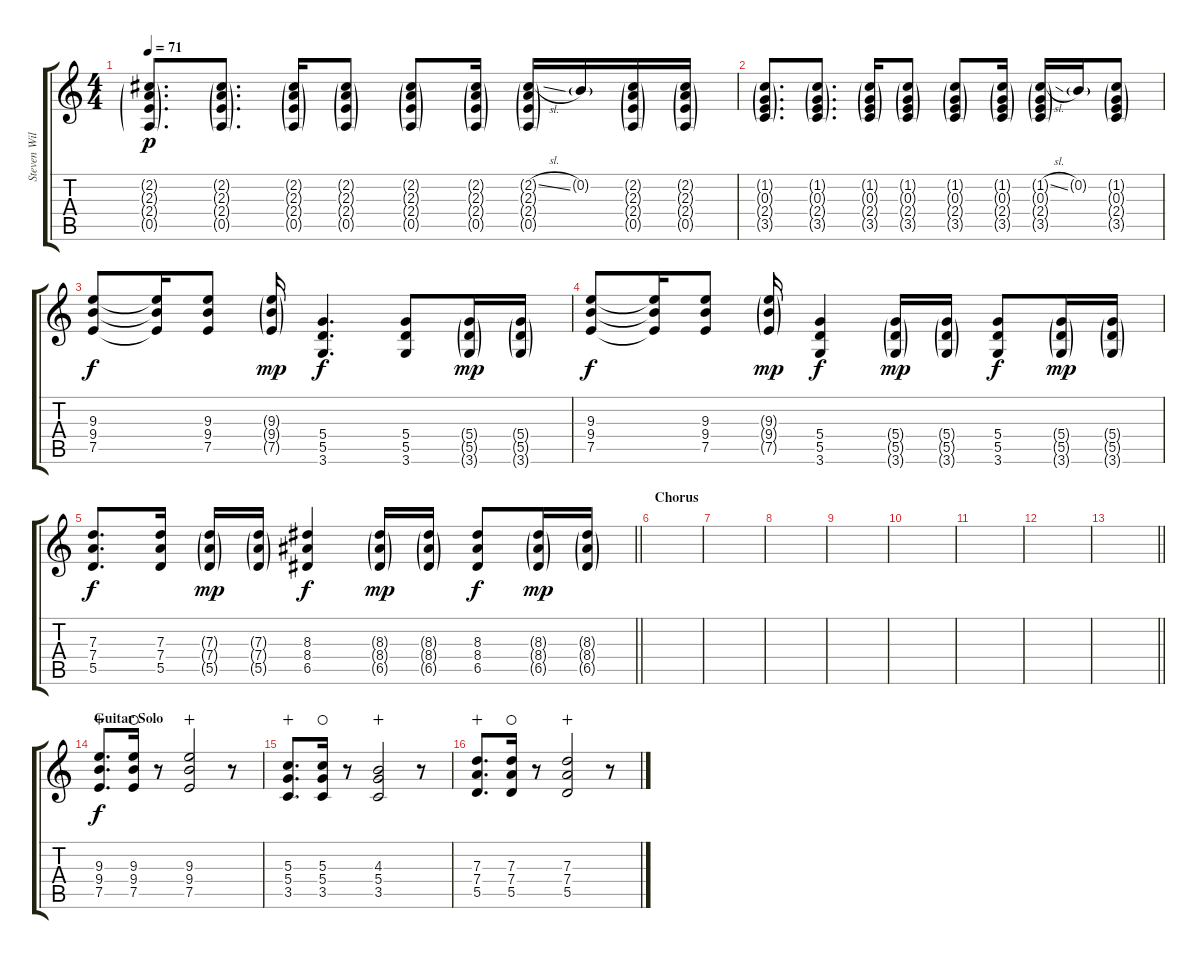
\track ("Steven Wilson" "Steven Wil") {instrument electricguitarjazz}
\staff {score tabs}
\tuning (E4 B3 G3 D3 A2 E2) {hide}
\ts (4 4)
\tempo 71
\clef g2
\ks c
(2.2{g} 2.3{g} 2.4{g} 0.5{g}).8{d dy p} (2.2{g} 2.3{g} 2.4{g} 0.5{g}).8{d} (2.2{g} 2.3{g} 2.4{g} 0.5{g}).16 (2.2{g} 2.3{g} 2.4{g} 0.5{g}).8 (2.2{g} 2.3{g} 2.4{g} 0.5{g}).8 (2.2{g} 2.3{g} 2.4{g} 0.5{g}).16 (2.2{sl g} 2.3{g} 2.4{g} 0.5{g}).16 0.2{g}.16 (2.2{g} 2.3{g} 2.4{g} 0.5{g}).16 (2.2{g} 2.3{g} 2.4{g} 0.5{g}).16 |
(1.2{g} 0.3{g} 2.4{g} 3.5{g}).8{d} (1.2{g} 0.3{g} 2.4{g} 3.5{g}).8{d} (1.2{g} 0.3{g} 2.4{g} 3.5{g}).16 (1.2{g} 0.3{g} 2.4{g} 3.5{g}).8 (1.2{g} 0.3{g} 2.4{g} 3.5{g}).8 (1.2{g} 0.3{g} 2.4{g} 3.5{g}).16 (1.2{sl g} 0.3{g} 2.4{g} 3.5{g}).16 0.2{g}.16 (1.2{g} 0.3{g} 2.4{g} 3.5{g}).8 |
(9.3 9.4 7.5).8{dy f} (9.3{t} 9.4{t} 7.5{t}).16 (9.3 9.4 7.5).8 (9.3{g} 9.4{g} 7.5{g}).16{dy mp} (5.4 5.5 3.6).4{d dy f} (5.4 5.5 3.6).8 (5.4{g} 5.5{g} 3.6{g}).16{dy mp} (5.4{g} 5.5{g} 3.6{g}).16 |
(9.3 9.4 7.5).8{dy f} (9.3{t} 9.4{t} 7.5{t}).16 (9.3 9.4 7.5).8 (9.3{g} 9.4{g} 7.5{g}).16{dy mp} (5.4 5.5 3.6).4{dy f} (5.4{g} 5.5{g} 3.6{g}).16{dy mp} (5.4{g} 5.5{g} 3.6{g}).16 (5.4 5.5 3.6).8{dy f} (5.4{g} 5.5{g} 3.6{g}).16{dy mp} (5.4{g} 5.5{g} 3.6{g}).16 |
\barLineRight lightlight
(7.3 7.4 5.5).8{d dy f} (7.3 7.4 5.5).16 (7.3{g} 7.4{g} 5.5{g}).16{dy mp} (7.3{g} 7.4{g} 5.5{g}).16 (8.3 8.4 6.5).4{dy f} (8.3{g} 8.4{g} 6.5{g}).16{dy mp} (8.3{g} 8.4{g} 6.5{g}).16 (8.3 8.4 6.5).8{dy f} (8.3{g} 8.4{g} 6.5{g}).16{dy mp} (8.3{g} 8.4{g} 6.5{g}).16 |
\section ("" "Chorus")
|
|
|
|
|
|
|
\barLineRight lightlight
|
\section ("" "Guitar Solo")
(9.3 9.4 7.5).8{d dy f instrument electricguitarclean wahc} (9.3 9.4 7.5).16{waho} r.8 (9.3 9.4 7.5).2{wahc} r.8 |
(5.3 5.4 3.5).8{d wahc} (5.3 5.4 3.5).16{waho} r.8 (4.3 5.4 3.5).2{wahc} r.8 |
(7.3 7.4 5.5).8{d wahc} (7.3 7.4 5.5).16{waho} r.8 (7.3 7.4 5.5).2{wahc} r.8
